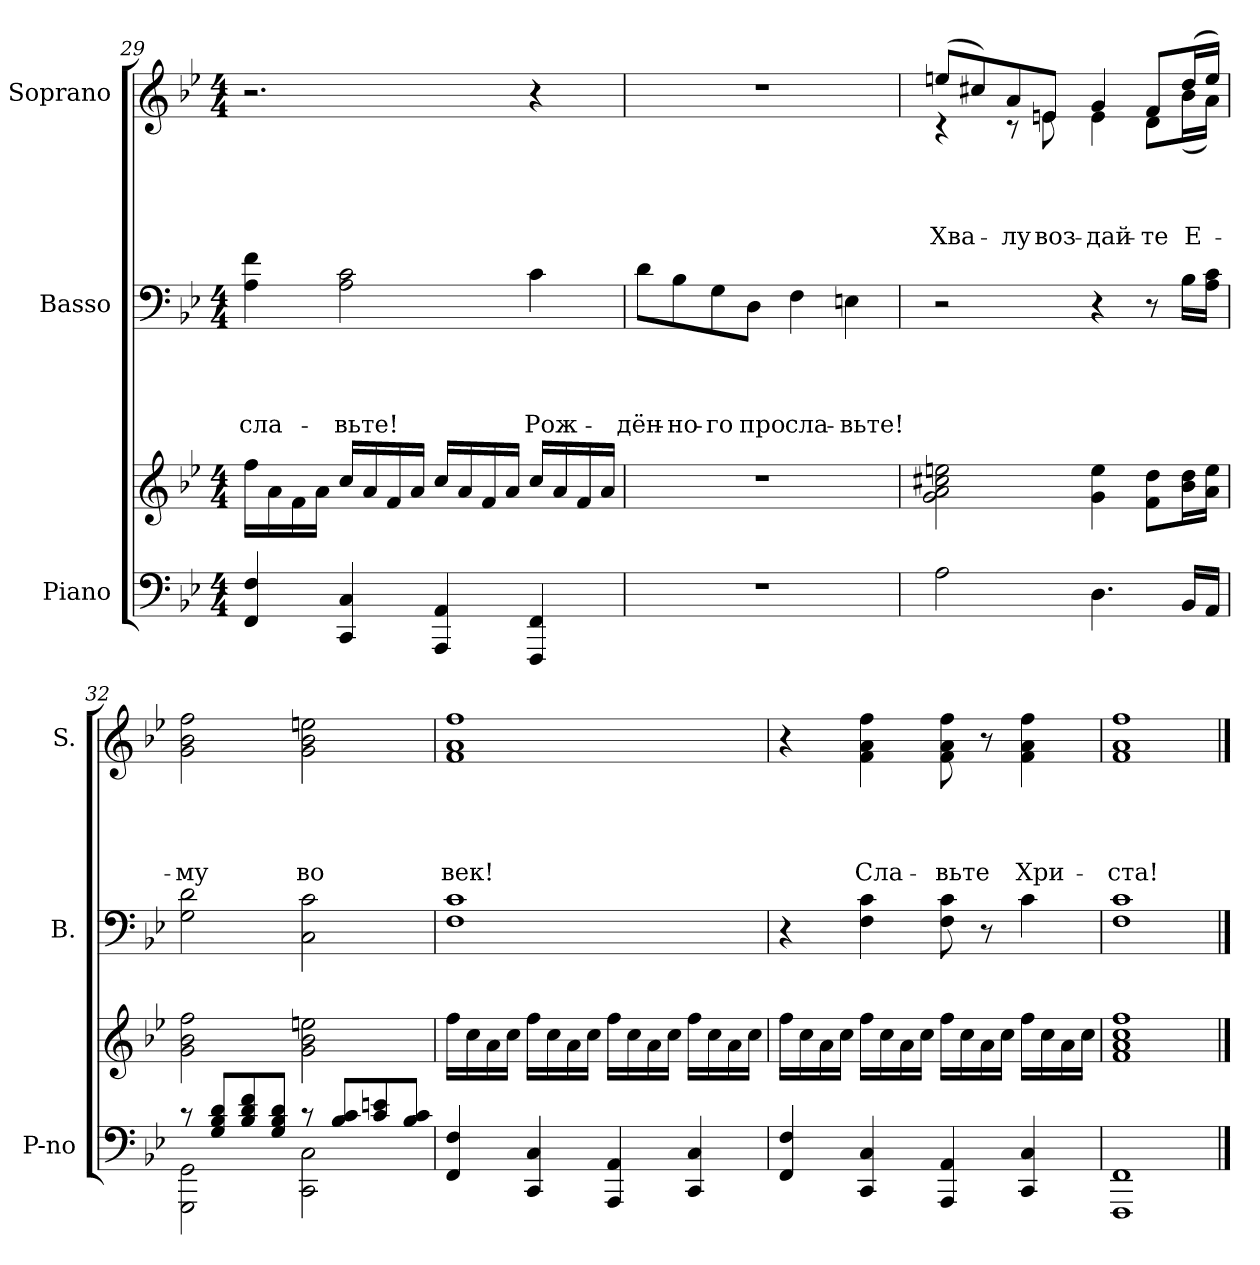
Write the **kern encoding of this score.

**kern	**kern	**kern	**text	**text	**text	**text	**kern	**text	**text	**text	**text
*part3	*part3	*part2	*part2	*part2	*part2	*part2	*part1	*part1	*part1	*part1	*part1
*staff4	*staff3	*staff2	*staff2	*staff2	*staff2	*staff2	*staff1	*staff1	*staff1	*staff1	*staff1
*I"Piano	*	*I"Basso	*	*	*	*	*I"Soprano	*	*	*	*
*I'P-no	*	*I'B.	*	*	*	*	*I'S.	*	*	*	*
*clefF4	*clefG2	*clefF4	*	*	*	*	*clefG2	*	*	*	*
*k[b-e-]	*k[b-e-]	*k[b-e-]	*	*	*	*	*k[b-e-]	*	*	*	*
*B-:	*B-:	*B-:	*	*	*	*	*B-:	*	*	*	*
*M4/4	*M4/4	*M4/4	*	*	*	*	*M4/4	*	*	*	*
=29	=29	=29	=29	=29	=29	=29	=29	=29	=29	=29	=29
!	!	!	!	!	!	!LO:LY:a	!	!	!	!	!
4FF/ 4F/	16ff\LL	4A\ 4f\	.	.	.	сла-	2.r	.	.	.	.
.	16a\	.	.	.	.	.	.	.	.	.	.
.	16f\	.	.	.	.	.	.	.	.	.	.
.	16a\JJ	.	.	.	.	.	.	.	.	.	.
!	!	!	!	!	!	!LO:LY:a	!	!	!	!	!
4CC/ 4C/	16cc/LL	2A\ 2c\	.	.	.	-вьте!	.	.	.	.	.
.	16a/	.	.	.	.	.	.	.	.	.	.
.	16f/	.	.	.	.	.	.	.	.	.	.
.	16a/JJ	.	.	.	.	.	.	.	.	.	.
4AAA/ 4AA/	16cc/LL	.	.	.	.	.	.	.	.	.	.
.	16a/	.	.	.	.	.	.	.	.	.	.
.	16f/	.	.	.	.	.	.	.	.	.	.
.	16a/JJ	.	.	.	.	.	.	.	.	.	.
!	!	!	!	!	!	!LO:LY:a	!	!	!	!	!
4FFF/ 4FF/	16cc/LL	4c\	.	.	.	Рож-	4r	.	.	.	.
.	16a/	.	.	.	.	.	.	.	.	.	.
.	16f/	.	.	.	.	.	.	.	.	.	.
.	16a/JJ	.	.	.	.	.	.	.	.	.	.
=30	=30	=30	=30	=30	=30	=30	=30	=30	=30	=30	=30
!	!	!	!	!	!	!LO:LY:a	!	!	!	!	!
1r	1r	8d\L	.	.	.	-дён-	1r	.	.	.	.
!	!	!	!	!	!	!LO:LY:a	!	!	!	!	!
.	.	8B-\	.	.	.	-но-	.	.	.	.	.
!	!	!	!	!	!	!LO:LY:a	!	!	!	!	!
.	.	8G\	.	.	.	-го	.	.	.	.	.
!	!	!	!	!	!	!LO:LY:a	!	!	!	!	!
.	.	8D\J	.	.	.	про	.	.	.	.	.
!	!	!	!	!	!	!LO:LY:a	!	!	!	!	!
.	.	4F\	.	.	.	сла-	.	.	.	.	.
!	!	!	!	!	!	!LO:LY:a	!	!	!	!	!
.	.	4En\	.	.	.	-вьте!	.	.	.	.	.
!!LO:LB:g=z
=31	=31	=31	=31	=31	=31	=31	=31	=31	=31	=31	=31
!	!	!	!	!	!	!	!	!	!	!	!LO:LY:b
*	*	*	*	*	*	*	*^	*	*	*	*
2A\	2g\ 2a\ 2cc#X\ 2een\	2r	.	.	.	.	(>8een/L	4rc	.	.	.	Хва-
.	.	.	.	.	.	.	8cc#X/)	.	.	.	.	.
!	!	!	!	!	!	!	!	!	!	!	!	!LO:LY:b
.	.	.	.	.	.	.	8a/	8rc	.	.	.	-лу
!	!	!	!	!	!	!	!	!	!	!	!	!LO:LY:b
.	.	.	.	.	.	.	8en/J	8e\	.	.	.	воз-
!	!	!	!	!	!	!	!	!	!	!	!	!LO:LY:b
4.D\	4g\ 4ee\	4r	.	.	.	.	4g/	4e\	.	.	.	-дай-
!	!	!	!	!	!	!	!	!	!	!	!	!LO:LY:b
.	8f\ 8dd\L	8r	.	.	.	.	8f/L	8d\L	.	.	.	-те
!	!	!	!	!	!	!	!	!	!	!	!	!LO:LY:b
16BB-/LL	16b-\ 16dd\L	16B-\LL	.	.	.	.	(>16dd/L	(<16b-\L	.	.	.	Е-
16AA/JJ	16a\ 16ee\JJ	16A\ 16c\JJ	.	.	.	.	16ee/JJ)	16a\JJ)	.	.	.	.
=32	=32	=32	=32	=32	=32	=32	=32	=32	=32	=32	=32	=32
*^	*	*	*	*	*	*	*	*	*	*	*	*
!	!	!	!	!	!	!	!	!	!	!	!	!	!LO:LY:b
*	*	*	*	*	*	*	*	*v	*v	*	*	*	*
8rc	2GGG\ 2GG\	2g\ 2b-\ 2ff\	2G\ 2d\	.	.	.	.	2g\ 2b-\ 2ff\	.	.	.	-му
8G/ 8B-/ 8d/L	.	.	.	.	.	.	.	.	.	.	.	.
8B-/ 8d/ 8f/	.	.	.	.	.	.	.	.	.	.	.	.
8G/ 8B-/ 8d/J	.	.	.	.	.	.	.	.	.	.	.	.
!	!	!	!	!	!	!	!	!	!	!	!	!LO:LY:b
8rc	2CC\ 2C\	2g\ 2b-\ 2een\	2C\ 2c\	.	.	.	.	2g\ 2b-\ 2een\	.	.	.	во
8B-/ 8c/L	.	.	.	.	.	.	.	.	.	.	.	.
8c/ 8en/	.	.	.	.	.	.	.	.	.	.	.	.
8B-/ 8c/J	.	.	.	.	.	.	.	.	.	.	.	.
*v	*v	*	*	*	*	*	*	*	*	*	*	*
=33	=33	=33	=33	=33	=33	=33	=33	=33	=33	=33	=33
!	!	!	!	!	!	!	!	!	!	!	!LO:LY:b
4FF/ 4F/	16ff\LL	1F 1c	.	.	.	.	1f 1a 1ff	.	.	.	век!
.	16cc\	.	.	.	.	.	.	.	.	.	.
.	16a\	.	.	.	.	.	.	.	.	.	.
.	16cc\JJ	.	.	.	.	.	.	.	.	.	.
4CC/ 4C/	16ff\LL	.	.	.	.	.	.	.	.	.	.
.	16cc\	.	.	.	.	.	.	.	.	.	.
.	16a\	.	.	.	.	.	.	.	.	.	.
.	16cc\JJ	.	.	.	.	.	.	.	.	.	.
4AAA/ 4AA/	16ff\LL	.	.	.	.	.	.	.	.	.	.
.	16cc\	.	.	.	.	.	.	.	.	.	.
.	16a\	.	.	.	.	.	.	.	.	.	.
.	16cc\JJ	.	.	.	.	.	.	.	.	.	.
4CC/ 4C/	16ff\LL	.	.	.	.	.	.	.	.	.	.
.	16cc\	.	.	.	.	.	.	.	.	.	.
.	16a\	.	.	.	.	.	.	.	.	.	.
.	16cc\JJ	.	.	.	.	.	.	.	.	.	.
!!LO:LB:g=z
=34	=34	=34	=34	=34	=34	=34	=34	=34	=34	=34	=34
4FF/ 4F/	16ff\LL	4r	.	.	.	.	4r	.	.	.	.
.	16cc\	.	.	.	.	.	.	.	.	.	.
.	16a\	.	.	.	.	.	.	.	.	.	.
.	16cc\JJ	.	.	.	.	.	.	.	.	.	.
!	!	!	!	!	!	!	!	!	!	!	!LO:LY:b
4CC/ 4C/	16ff\LL	4F\ 4c\	.	.	.	.	4f\ 4a\ 4ff\	.	.	.	Сла-
.	16cc\	.	.	.	.	.	.	.	.	.	.
.	16a\	.	.	.	.	.	.	.	.	.	.
.	16cc\JJ	.	.	.	.	.	.	.	.	.	.
!	!	!	!	!	!	!	!	!	!	!	!LO:LY:b
4AAA/ 4AA/	16ff\LL	8F\ 8c\	.	.	.	.	8f\ 8a\ 8ff\	.	.	.	-вьте
.	16cc\	.	.	.	.	.	.	.	.	.	.
.	16a\	8r	.	.	.	.	8r	.	.	.	.
.	16cc\JJ	.	.	.	.	.	.	.	.	.	.
!	!	!	!	!	!	!	!	!	!	!	!LO:LY:b
4CC/ 4C/	16ff\LL	4c\	.	.	.	.	4f\ 4a\ 4ff\	.	.	.	Хри-
.	16cc\	.	.	.	.	.	.	.	.	.	.
.	16a\	.	.	.	.	.	.	.	.	.	.
.	16cc\JJ	.	.	.	.	.	.	.	.	.	.
=35	=35	=35	=35	=35	=35	=35	=35	=35	=35	=35	=35
!	!	!	!	!	!	!	!	!	!	!	!LO:LY:b
1FFF 1FF	1f 1a 1cc 1ff	1F 1c	.	.	.	.	1f 1a 1ff	.	.	.	-ста!
==	==	==	==	==	==	==	==	==	==	==	==
*-	*-	*-	*-	*-	*-	*-	*-	*-	*-	*-	*-
